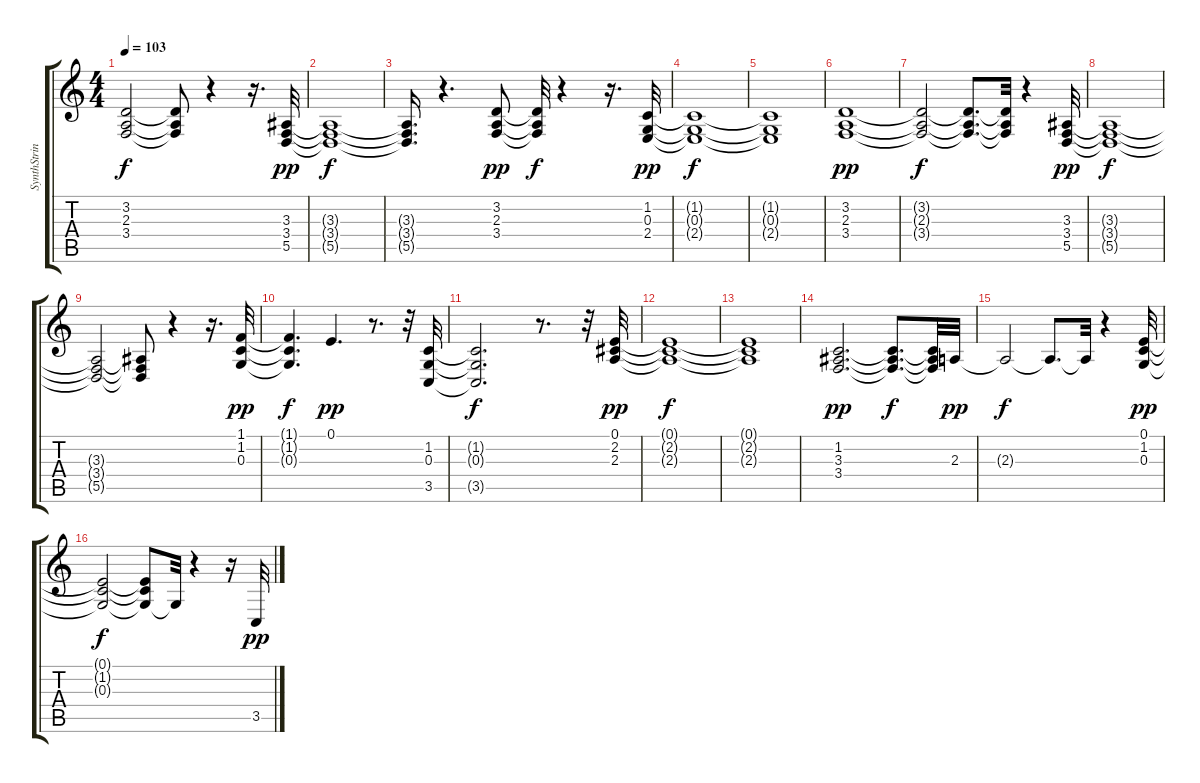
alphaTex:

\track ("SynthStrings" "SynthStrin") {instrument synthstrings1}
\staff {score tabs}
\tuning (E4 B3 G3 D3 A2 E2) {hide}
\ts (4 4)
\tempo 103
\clef g2
\ks c
(3.2{t} 2.3{t} 3.4{t}).2{dy f} (3.2{t} 2.3{t} 3.4{t}).8 r.4 r.16{d} (3.3 3.4 5.5).32{dy pp} |
(3.3{t} 3.4{t} 5.5{t}).1{dy f} |
(3.3{t} 3.4{t} 5.5{t}).16{d} r.4{d} (3.2 2.3 3.4).8{dy pp} (3.2{t} 2.3{t} 3.4{t}).32{dy f} r.4 r.16{d} (1.2 0.3 2.4).32{dy pp} |
(1.2{t} 0.3{t} 2.4{t}).1{dy f} |
(1.2{t} 0.3{t} 2.4{t}).1 |
(3.2 2.3 3.4).1{dy pp} |
(3.2{t} 2.3{t} 3.4{t}).2{dy f} (3.2{t} 2.3{t} 3.4{t}).8{d} (3.2{t} 2.3{t} 3.4{t}).32 r.4 (3.3 3.4 5.5).32{dy pp} |
(3.3{t} 3.4{t} 5.5{t}).1{dy f} |
(3.3{t} 3.4{t} 5.5{t}).2 (3.3{t} 3.4{t} 5.5{t}).8 r.4 r.16{d} (1.1 1.2 0.3).32{dy pp} |
(1.1{t} 1.2{t} 0.3{t}).4{d dy f} 0.1.4{d dy pp} r.8{d} r.32 (1.2 0.3 3.5).32 |
(1.2{t} 0.3{t} 3.5{t}).2{d dy f} r.8{d} r.32 (0.1 2.2 2.3).32{dy pp} |
(0.1{t} 2.2{t} 2.3{t}).1{dy f} |
(0.1{t} 2.2{t} 2.3{t}).1 |
(1.2 3.3 3.4).2{d dy pp} (1.2{t} 3.3{t} 3.4{t}).8{d dy f} (1.2{t} 3.3{t} 3.4{t}).32 2.3.32{dy pp} |
2.3{t}.2{dy f} 2.3{t}.8{d} 2.3{t}.32 r.4 (0.1 1.2 0.3).32{dy pp} |
(0.1{t} 1.2{t} 0.3{t}).2{dy f} (0.1{t} 1.2{t} 0.3{t}).8 0.3{t}.32 r.4 r.16 3.5.32{dy pp}
